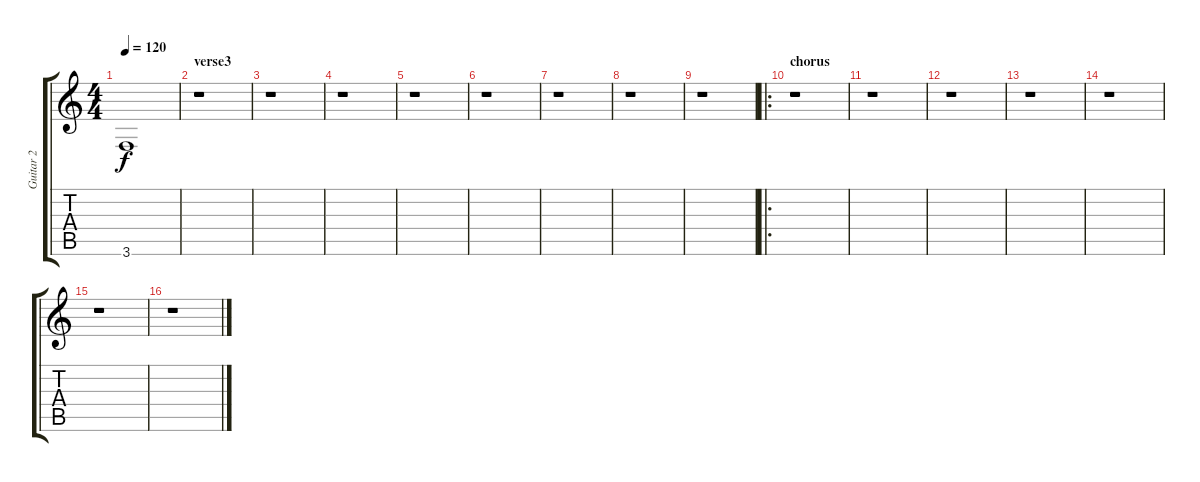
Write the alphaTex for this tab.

\track ("Guitar 2" "Guitar 2") {instrument overdrivenguitar}
\staff {score tabs}
\tuning (D4 A3 F3 C3 G2 D2) {hide}
\ts (4 4)
\tempo 120
\clef g2
\ks c
3.6.1{dy f} |
\section ("" "verse3")
r.1 |
r.1 |
r.1 |
r.1 |
r.1 |
r.1 |
r.1 |
r.1 |
\ro
\section ("" "chorus")
r.1 |
r.1 |
r.1 |
r.1 |
r.1 |
r.1 |
r.1
